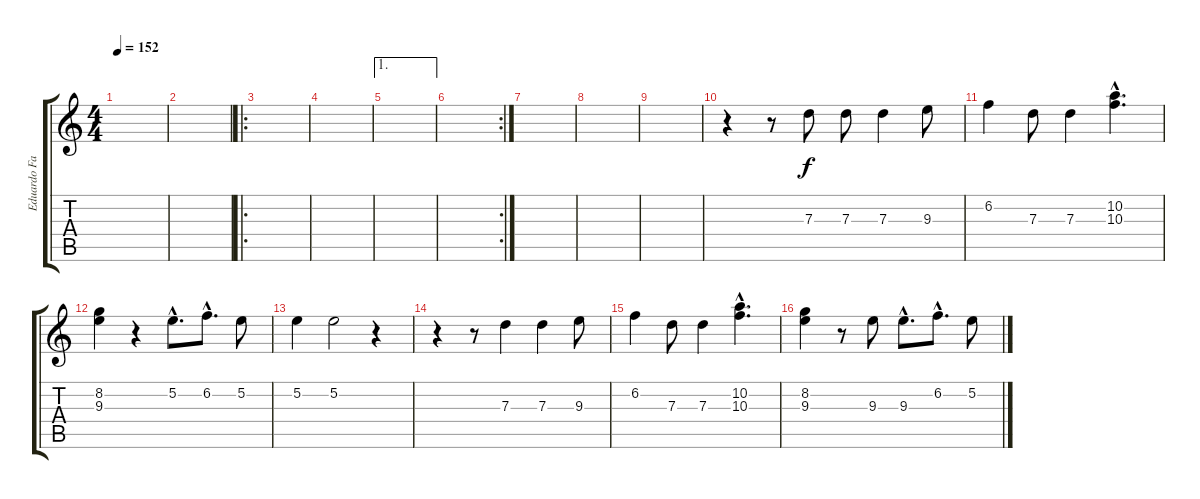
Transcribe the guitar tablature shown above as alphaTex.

\track ("Eduardo Falaschi" "Eduardo Fa") {instrument distortionguitar}
\staff {score tabs}
\tuning (E4 B3 G3 D3 A2 E2) {hide}
\ts (4 4)
\tempo 152
\clef g2
\ks c
|
|
\ro
|
|
\ae 1
|
\rc 2
|
|
|
|
r.4 r.8 7.3.8 7.3.8 7.3.4 9.3.8 |
6.2.4 7.3.8 7.3.4 (10.2{hac} 10.3{hac}).4{d} |
(8.2 9.3).4 r.4 5.2{hac}.8{d} 6.2{hac}.8{d} 5.2.8 |
5.2.4 5.2.2 r.4 |
r.4 r.8 7.3.4 7.3.4 9.3.8 |
6.2.4 7.3.8 7.3.4 (10.2{hac} 10.3{hac}).4{d} |
(8.2 9.3).4 r.8 9.3.8 9.3{hac}.8{d} 6.2{hac}.8{d} 5.2.8
